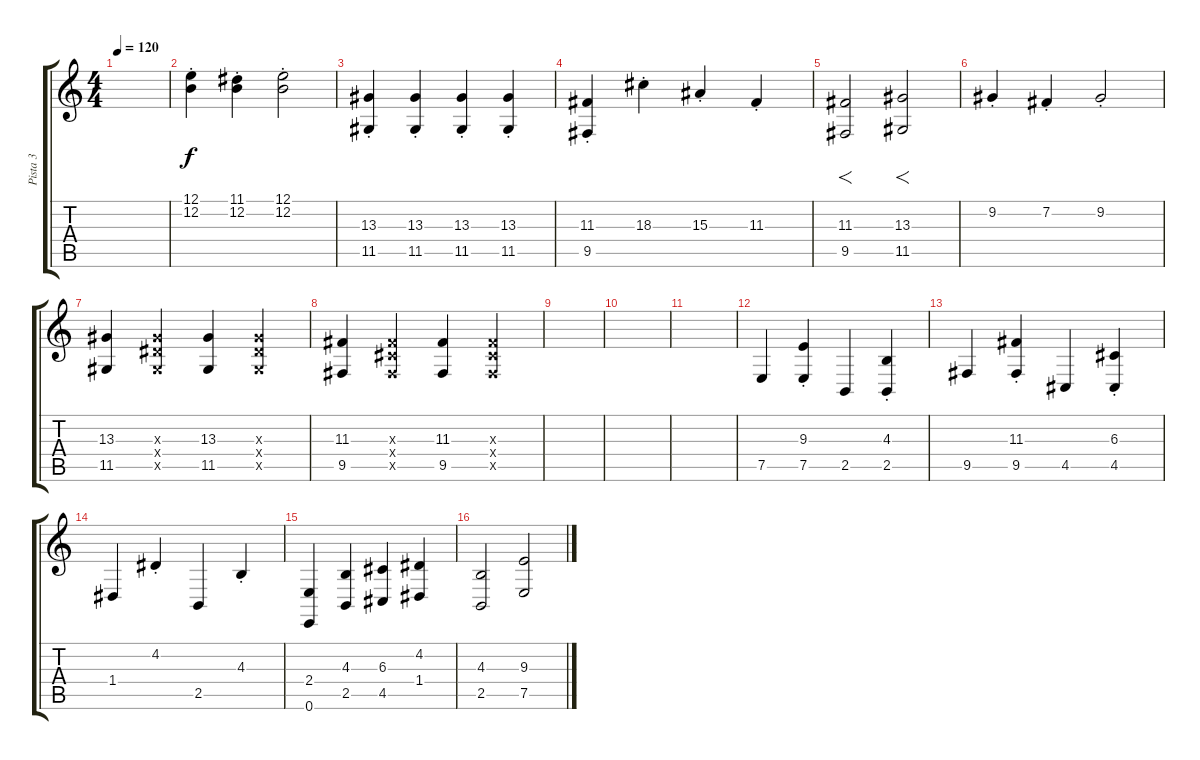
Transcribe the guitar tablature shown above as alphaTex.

\track ("Pista 3" "Pista 3") {instrument tangoaccordion}
\staff {score tabs}
\tuning (E4 B3 G3 D3 A2 E2) {hide}
\ts (4 4)
\tempo 120
\clef g2
\ks c
|
(12.1{st} 12.2{st}).4 (11.1{st} 12.2{st}).4 (12.1{st} 12.2{st}).2 |
(13.3{st} 11.5{st}).4 (13.3{st} 11.5{st}).4 (13.3{st} 11.5{st}).4 (13.3{st} 11.5{st}).4 |
(11.3{st} 9.5{st}).4 18.3{st}.4 15.3{st}.4 11.3{st}.4 |
(11.3 9.5).2{f} (13.3 11.5).2{f} |
9.2{st}.4 7.2{st}.4 9.2{st}.2 |
(13.3 11.5).4 (13.3{x} 13.4{x} 11.5{x}).4 (13.3 11.5).4 (13.3{x} 13.4{x} 11.5{x}).4 |
(11.3 9.5).4 (11.3{x} 11.4{x} 9.5{x}).4 (11.3 9.5).4 (11.3{x} 11.4{x} 9.5{x}).4 |
|
|
|
7.5.4 (9.3{st} 7.5{st}).4 2.5.4 (4.3{st} 2.5{st}).4 |
9.5.4 (11.3{st} 9.5{st}).4 4.5.4 (6.3{st} 4.5{st}).4 |
1.4.4 4.2{st}.4 2.5.4 4.3{st}.4 |
(2.4 0.6).4 (4.3 2.5).4 (6.3 4.5).4 (4.2 1.4).4 |
(4.3 2.5).2 (9.3 7.5).2
